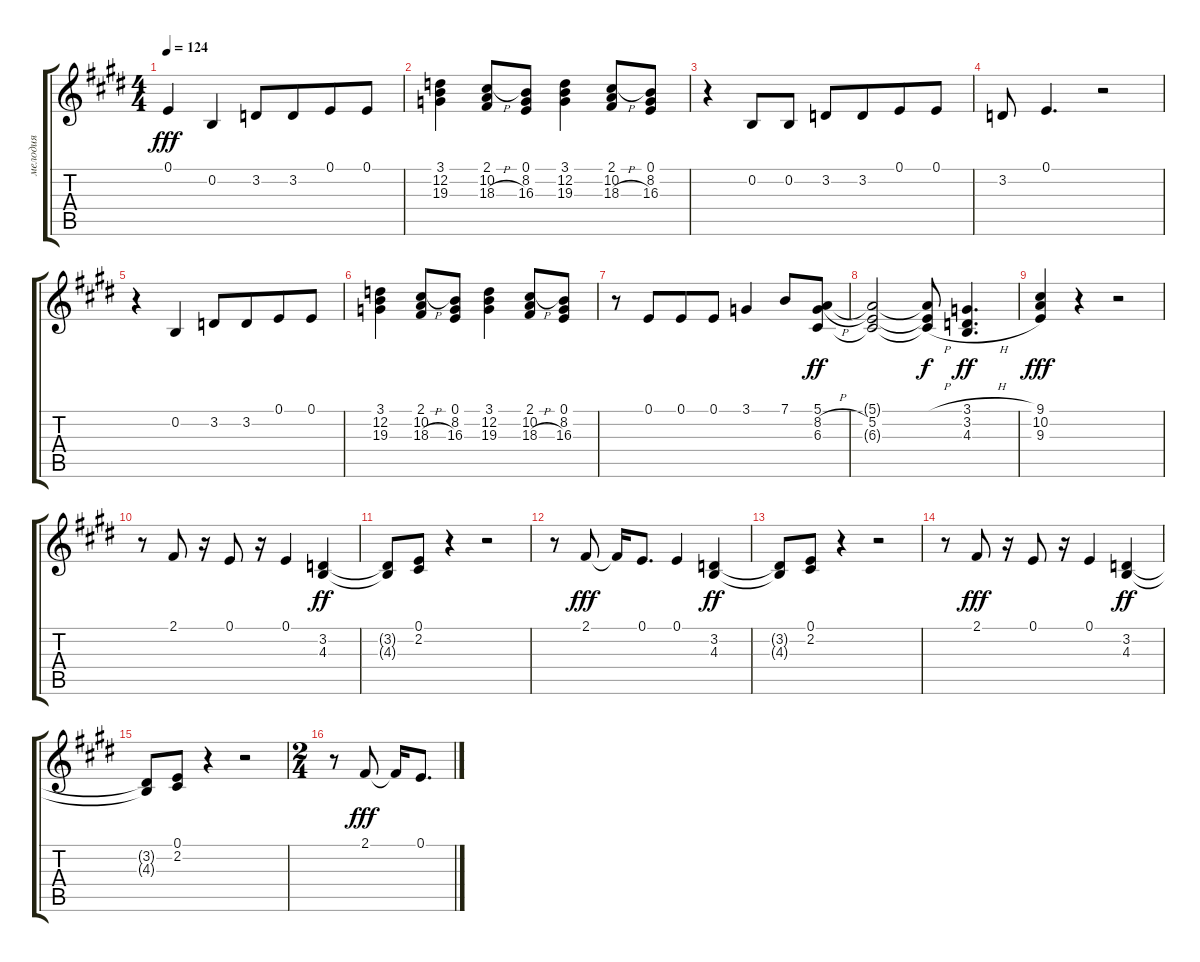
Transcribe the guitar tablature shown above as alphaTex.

\track ("мелодия" "мелодия") {instrument accordion}
\staff {score tabs}
\tuning (E4 B3 G3 D3 A2 E2) {hide}
\ts (4 4)
\tempo 124
\clef g2
\ks e
0.1.4{dy fff} 0.2.4 3.2.8 3.2.8{beam merge} 0.1.8 0.1.8 |
(3.1 12.2 19.3).4 (2.1{h} 10.2{h} 18.3{h}).8 (0.1 8.2 16.3).8 (3.1 12.2 19.3).4 (2.1{h} 10.2{h} 18.3{h}).8 (0.1 8.2 16.3).8 |
r.4 0.2.8 0.2.8 3.2.8 3.2.8{beam merge} 0.1.8 0.1.8 |
3.2.8 0.1.4{d} r.2 |
r.4 0.2.4 3.2.8 3.2.8{beam merge} 0.1.8 0.1.8 |
(3.1 12.2 19.3).4 (2.1{h} 10.2{h} 18.3{h}).8 (0.1 8.2 16.3).8 (3.1 12.2 19.3).4 (2.1{h} 10.2{h} 18.3{h}).8 (0.1 8.2 16.3).8 |
r.8 0.1.8{beam merge} 0.1.8 0.1.8 3.1.4 7.1.8 (5.1 8.2{h} 6.3).8{dy ff} |
(5.1{t} 5.2 6.3{t}).2 (5.1{h t} 5.2{h t} 6.3{h t}).8{dy f} (3.1{h} 3.2{h} 4.3{h}).4{d dy ff} |
(9.1 10.2 9.3).4{dy fff} r.4 r.2 |
r.8 2.1.8 r.16 0.1.8 r.16 0.1.4 (3.2 4.3).4{dy ff} |
(3.2{t} 4.3{t}).8 (0.1 2.2).8 r.4 r.2 |
r.8 2.1.8{dy fff} 2.1{t}.16 0.1.8{d} 0.1.4 (3.2 4.3).4{dy ff} |
(3.2{t} 4.3{t}).8 (0.1 2.2).8 r.4 r.2 |
r.8 2.1.8{dy fff} r.16 0.1.8 r.16 0.1.4 (3.2 4.3).4{dy ff} |
(3.2{t} 4.3{t}).8 (0.1 2.2).8 r.4 r.2 |
\ts (2 4)
r.8 2.1.8{dy fff} 2.1{t}.16 0.1.8{d}
